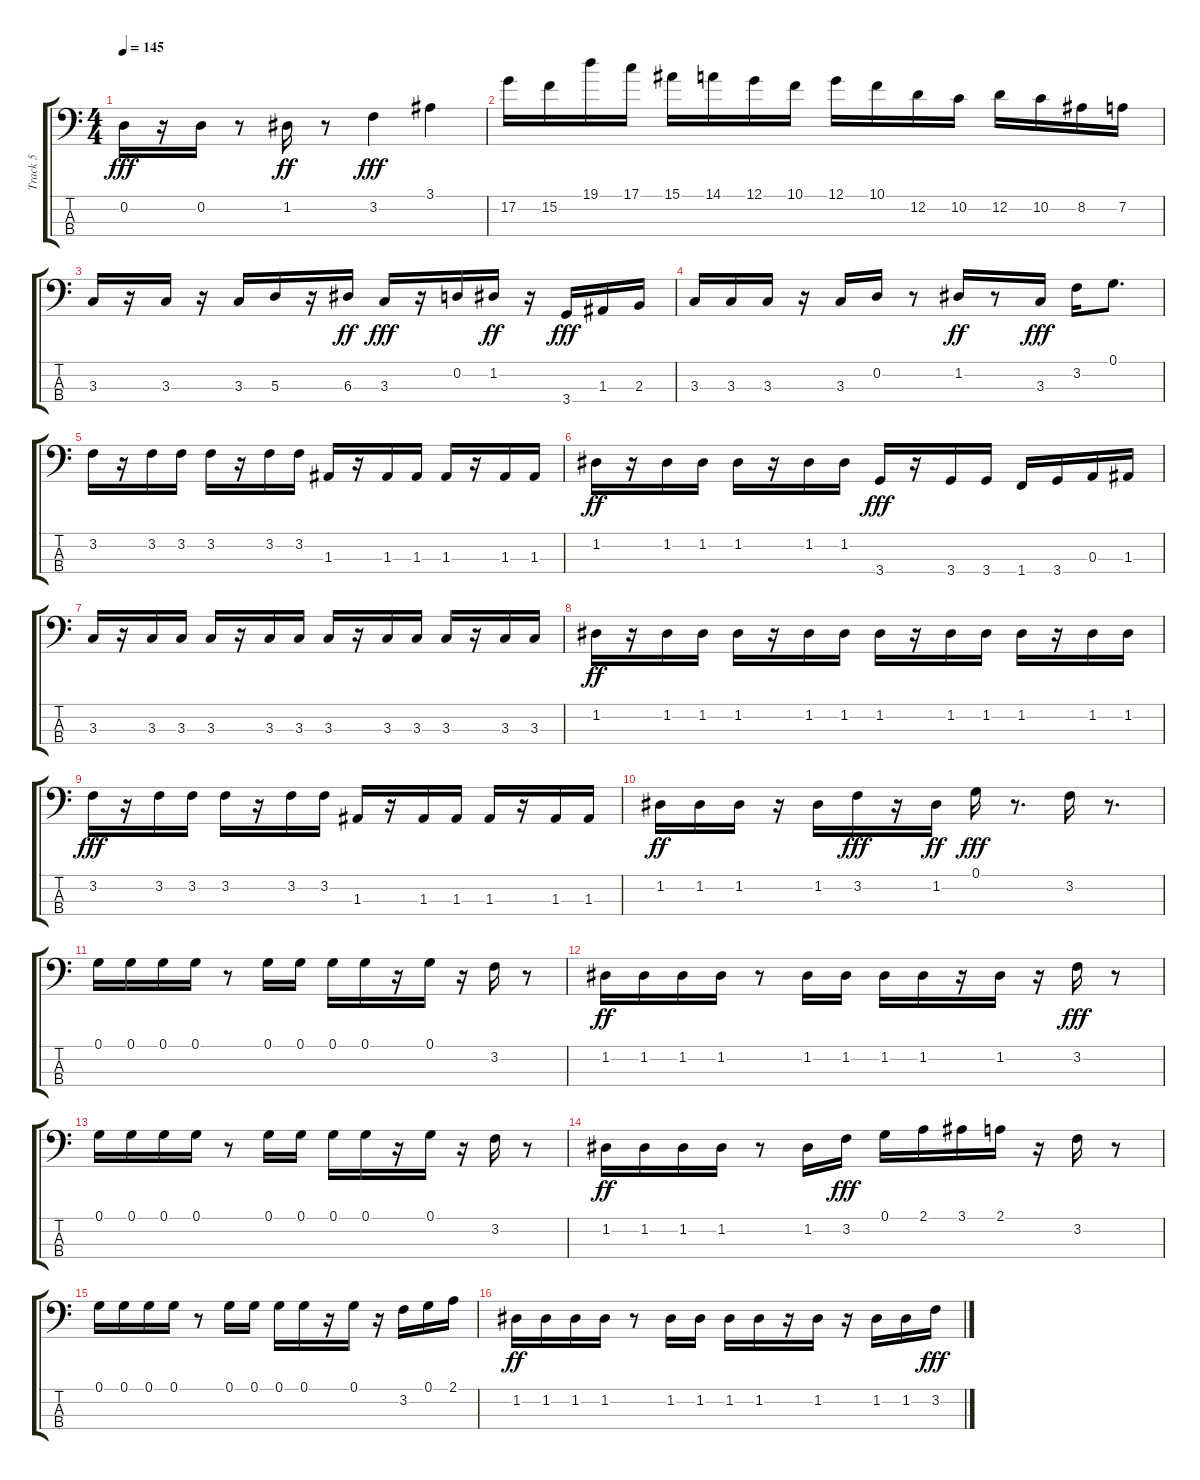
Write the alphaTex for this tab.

\track ("Track 5" "Track 5") {instrument slapbass1}
\staff {score tabs}
\tuning (G2 D2 A1 E1) {hide}
\ts (4 4)
\tempo 145
\clef f4
\ks c
0.2.16{dy fff} r.16 0.2.16 r.8 1.2.16{dy ff} r.8 3.2.4{dy fff} 3.1.4 |
17.2.16 15.2.16 19.1.16 17.1.16 15.1.16 14.1.16 12.1.16 10.1.16 12.1.16 10.1.16 12.2.16 10.2.16 12.2.16 10.2.16 8.2.16 7.2.16 |
3.3.16 r.16 3.3.16 r.16 3.3.16 5.3.16 r.16 6.3.16{dy ff} 3.3.16{dy fff} r.16 0.2.16 1.2.16{dy ff} r.16 3.4.16{dy fff} 1.3.16 2.3.16 |
3.3.16 3.3.16 3.3.16 r.16 3.3.16 0.2.16 r.8 1.2.16{dy ff} r.8 3.3.16{dy fff} 3.2.16 0.1.8{d} |
3.2.16 r.16 3.2.16 3.2.16 3.2.16 r.16 3.2.16 3.2.16 1.3.16 r.16 1.3.16 1.3.16 1.3.16 r.16 1.3.16 1.3.16 |
1.2.16{dy ff} r.16 1.2.16 1.2.16 1.2.16 r.16 1.2.16 1.2.16 3.4.16{dy fff} r.16 3.4.16 3.4.16 1.4.16 3.4.16 0.3.16 1.3.16 |
3.3.16 r.16 3.3.16 3.3.16 3.3.16 r.16 3.3.16 3.3.16 3.3.16 r.16 3.3.16 3.3.16 3.3.16 r.16 3.3.16 3.3.16 |
1.2.16{dy ff} r.16 1.2.16 1.2.16 1.2.16 r.16 1.2.16 1.2.16 1.2.16 r.16 1.2.16 1.2.16 1.2.16 r.16 1.2.16 1.2.16 |
3.2.16{dy fff} r.16 3.2.16 3.2.16 3.2.16 r.16 3.2.16 3.2.16 1.3.16 r.16 1.3.16 1.3.16 1.3.16 r.16 1.3.16 1.3.16 |
1.2.16{dy ff} 1.2.16 1.2.16 r.16 1.2.16 3.2.16{dy fff} r.16 1.2.16{dy ff} 0.1.16{dy fff} r.8{d} 3.2.16 r.8{d} |
0.1.16 0.1.16 0.1.16 0.1.16 r.8 0.1.16 0.1.16 0.1.16 0.1.16 r.16 0.1.16 r.16 3.2.16 r.8 |
1.2.16{dy ff} 1.2.16 1.2.16 1.2.16 r.8 1.2.16 1.2.16 1.2.16 1.2.16 r.16 1.2.16 r.16 3.2.16{dy fff} r.8 |
0.1.16 0.1.16 0.1.16 0.1.16 r.8 0.1.16 0.1.16 0.1.16 0.1.16 r.16 0.1.16 r.16 3.2.16 r.8 |
1.2.16{dy ff} 1.2.16 1.2.16 1.2.16 r.8 1.2.16 3.2.16{dy fff} 0.1.16 2.1.16 3.1.16 2.1.16 r.16 3.2.16 r.8 |
0.1.16 0.1.16 0.1.16 0.1.16 r.8 0.1.16 0.1.16 0.1.16 0.1.16 r.16 0.1.16 r.16 3.2.16 0.1.16 2.1.16 |
1.2.16{dy ff} 1.2.16 1.2.16 1.2.16 r.8 1.2.16 1.2.16 1.2.16 1.2.16 r.16 1.2.16 r.16 1.2.16 1.2.16 3.2.16{dy fff}
